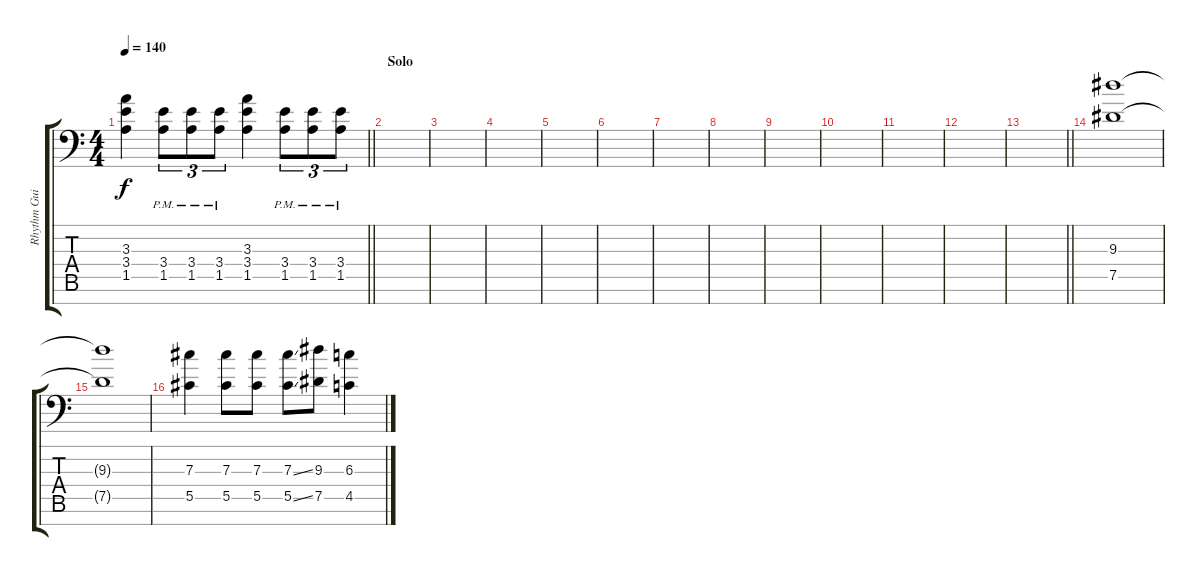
\track ("Rhythm Guitar" "Rhythm Gui") {instrument distortionguitar}
\staff {score tabs}
\tuning (Eb4 Bb3 Gb3 Db3 Ab2 Eb2 Bb1) {hide}
\ts (4 4)
\tempo 140
\clef f4
\barLineRight lightlight
\ks c
(3.3 3.4 1.5).4{dy f} (3.4{pm} 1.5{pm}).8{tu (3 2)} (3.4{pm} 1.5{pm}).8{tu (3 2)} (3.4{pm} 1.5{pm}).8{tu (3 2)} (3.3 3.4 1.5).4 (3.4{pm} 1.5{pm}).8{tu (3 2)} (3.4{pm} 1.5{pm}).8{tu (3 2)} (3.4{pm} 1.5{pm}).8{tu (3 2)} |
\section ("" "Solo")
|
|
|
|
|
|
|
|
|
|
|
\barLineRight lightlight
|
\section ("" "")
(9.3 7.5).1 |
(9.3{t} 7.5{t}).1 |
(7.3 5.5).4 (7.3 5.5).8 (7.3 5.5).8 (7.3{ss} 5.5{ss}).8 (9.3 7.5).8 (6.3 4.5).4
